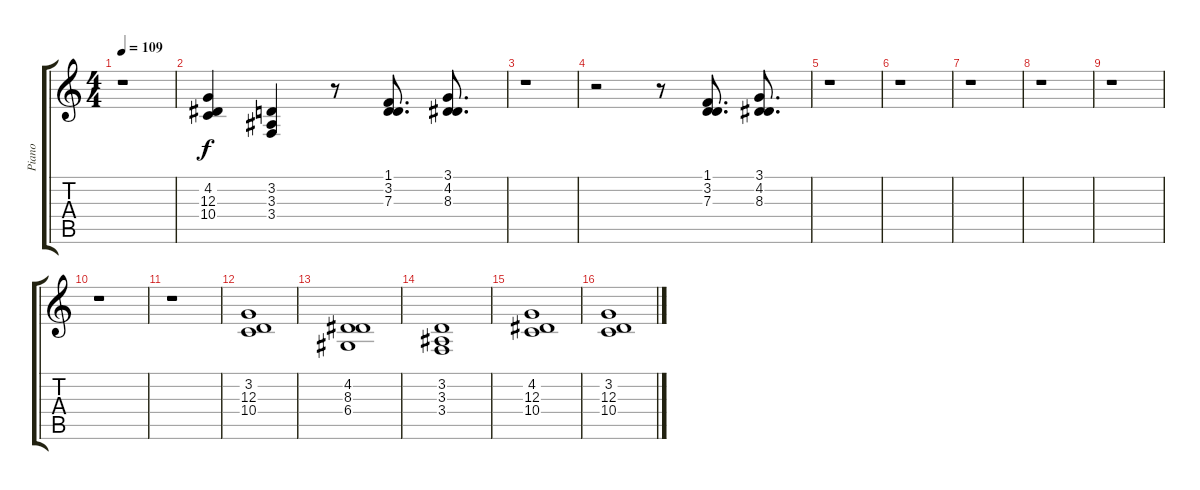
\track ("Piano" "Piano") {instrument acousticgrandpiano}
\staff {score tabs}
\tuning (E4 B3 G3 D3 A2 E2) {hide}
\ts (4 4)
\tempo 109
\clef g2
\ks c
r.1{dy f} |
(4.2 12.3 10.4).4 (3.2 3.3 3.4).4 r.8 (1.1 3.2 7.3).8{d} (3.1 4.2 8.3).8{d} |
r.1 |
r.2 r.8 (1.1 3.2 7.3).8{d} (3.1 4.2 8.3).8{d} |
r.1 |
r.1 |
r.1 |
r.1 |
r.1 |
r.1 |
r.1 |
(3.2 12.3 10.4).1 |
(4.2 8.3 6.4).1 |
(3.2 3.3 3.4).1 |
(4.2 12.3 10.4).1 |
(3.2 12.3 10.4).1
